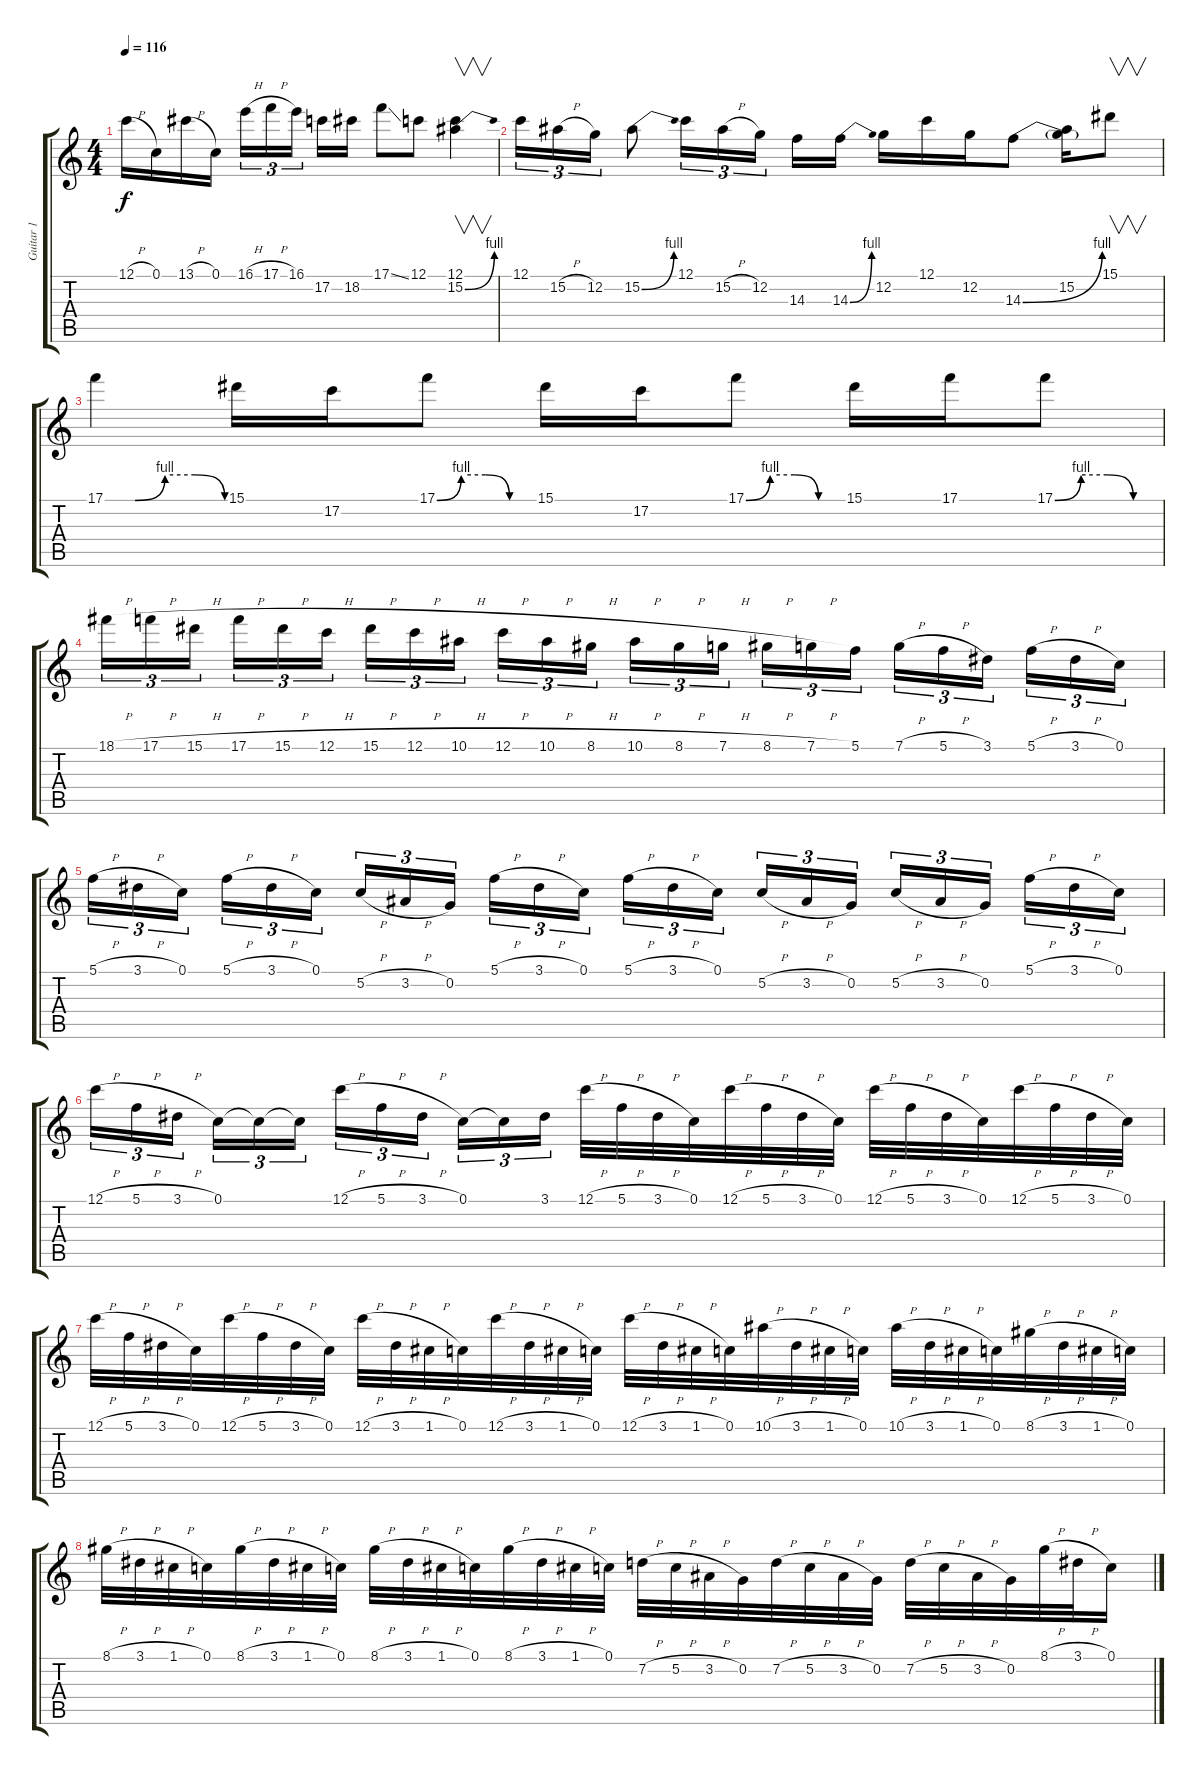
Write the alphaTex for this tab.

\track ("Guitar 1" "Guitar 1") {instrument distortionguitar}
\staff {score tabs}
\tuning (C4 G3 Eb3 Bb2 F2 C2) {hide}
\ts (4 4)
\tempo 116
\clef g2
\ks c
12.1{h}.16{dy f} 0.1.16 13.1{h}.16 0.1.16 16.1{h}.16{tu (3 2)} 17.1{h}.16{tu (3 2)} 16.1.16{tu (3 2)} 17.2.16 18.2.16 17.1{ss}.8 12.1.8 (12.1 15.2{be (bend 0 0 60 4)}).4{v} |
12.1.16{tu (3 2)} 15.2{h}.16{tu (3 2)} 12.2.16{tu (3 2)} 15.2{be (bend 0 0 60 4)}.8 12.1.16{tu (3 2)} 15.2{h}.16{tu (3 2)} 12.2.16{tu (3 2)} 14.3.16 14.3{be (bend 0 0 60 4)}.16 12.2.16 12.1.16 12.2.16 14.3{be (bend 0 0 60 4)}.8 (15.2 14.3{t}).16 15.1.8{v} |
17.1{be (custom 0 0 15 0 30 4 45 4 60 0)}.4 15.1.16 17.2.16 17.1{be (custom 0 0 15 4 30 4 45 0 60 0)}.8 15.1.16 17.2.16 17.1{be (custom 0 0 15 4 30 4 45 0 60 0)}.8 15.1.16 17.1.16 17.1{be (custom 0 0 15 4 30 4 45 0 60 0)}.8 |
18.1{h}.16{tu (3 2)} 17.1{h}.16{tu (3 2)} 15.1{h}.16{tu (3 2)} 17.1{h}.16{tu (3 2)} 15.1{h}.16{tu (3 2)} 12.1{h}.16{tu (3 2)} 15.1{h}.16{tu (3 2)} 12.1{h}.16{tu (3 2)} 10.1{h}.16{tu (3 2)} 12.1{h}.16{tu (3 2)} 10.1{h}.16{tu (3 2)} 8.1{h}.16{tu (3 2)} 10.1{h}.16{tu (3 2)} 8.1{h}.16{tu (3 2)} 7.1{h}.16{tu (3 2)} 8.1{h}.16{tu (3 2)} 7.1{h}.16{tu (3 2)} 5.1.16{tu (3 2)} 7.1{h}.16{tu (3 2)} 5.1{h}.16{tu (3 2)} 3.1.16{tu (3 2)} 5.1{h}.16{tu (3 2)} 3.1{h}.16{tu (3 2)} 0.1.16{tu (3 2)} |
5.1{h}.16{tu (3 2)} 3.1{h}.16{tu (3 2)} 0.1.16{tu (3 2)} 5.1{h}.16{tu (3 2)} 3.1{h}.16{tu (3 2)} 0.1.16{tu (3 2)} 5.2{h}.16{tu (3 2)} 3.2{h}.16{tu (3 2)} 0.2.16{tu (3 2)} 5.1{h}.16{tu (3 2)} 3.1{h}.16{tu (3 2)} 0.1.16{tu (3 2)} 5.1{h}.16{tu (3 2)} 3.1{h}.16{tu (3 2)} 0.1.16{tu (3 2)} 5.2{h}.16{tu (3 2)} 3.2{h}.16{tu (3 2)} 0.2.16{tu (3 2)} 5.2{h}.16{tu (3 2)} 3.2{h}.16{tu (3 2)} 0.2.16{tu (3 2)} 5.1{h}.16{tu (3 2)} 3.1{h}.16{tu (3 2)} 0.1.16{tu (3 2)} |
12.1{h}.16{tu (3 2)} 5.1{h}.16{tu (3 2)} 3.1{h}.16{tu (3 2)} 0.1.16{tu (3 2)} 0.1{t}.16{tu (3 2)} 0.1{t}.16{tu (3 2)} 12.1{h}.16{tu (3 2)} 5.1{h}.16{tu (3 2)} 3.1{h}.16{tu (3 2)} 0.1.16{tu (3 2)} 0.1{t}.16{tu (3 2)} 3.1.16{tu (3 2)} 12.1{h}.32 5.1{h}.32 3.1{h}.32 0.1.32 12.1{h}.32 5.1{h}.32 3.1{h}.32 0.1.32 12.1{h}.32 5.1{h}.32 3.1{h}.32 0.1.32 12.1{h}.32 5.1{h}.32 3.1{h}.32 0.1.32 |
12.1{h}.32 5.1{h}.32 3.1{h}.32 0.1.32 12.1{h}.32 5.1{h}.32 3.1{h}.32 0.1.32 12.1{h}.32 3.1{h}.32 1.1{h}.32 0.1.32 12.1{h}.32 3.1{h}.32 1.1{h}.32 0.1.32 12.1{h}.32 3.1{h}.32 1.1{h}.32 0.1.32 10.1{h}.32 3.1{h}.32 1.1{h}.32 0.1.32 10.1{h}.32 3.1{h}.32 1.1{h}.32 0.1.32 8.1{h}.32 3.1{h}.32 1.1{h}.32 0.1.32 |
8.1{h}.32 3.1{h}.32 1.1{h}.32 0.1.32 8.1{h}.32 3.1{h}.32 1.1{h}.32 0.1.32 8.1{h}.32 3.1{h}.32 1.1{h}.32 0.1.32 8.1{h}.32 3.1{h}.32 1.1{h}.32 0.1.32 7.2{h}.32 5.2{h}.32 3.2{h}.32 0.2.32 7.2{h}.32 5.2{h}.32 3.2{h}.32 0.2.32 7.2{h}.32 5.2{h}.32 3.2{h}.32 0.2.32 8.1{h}.32 3.1{h}.32 0.1.16
